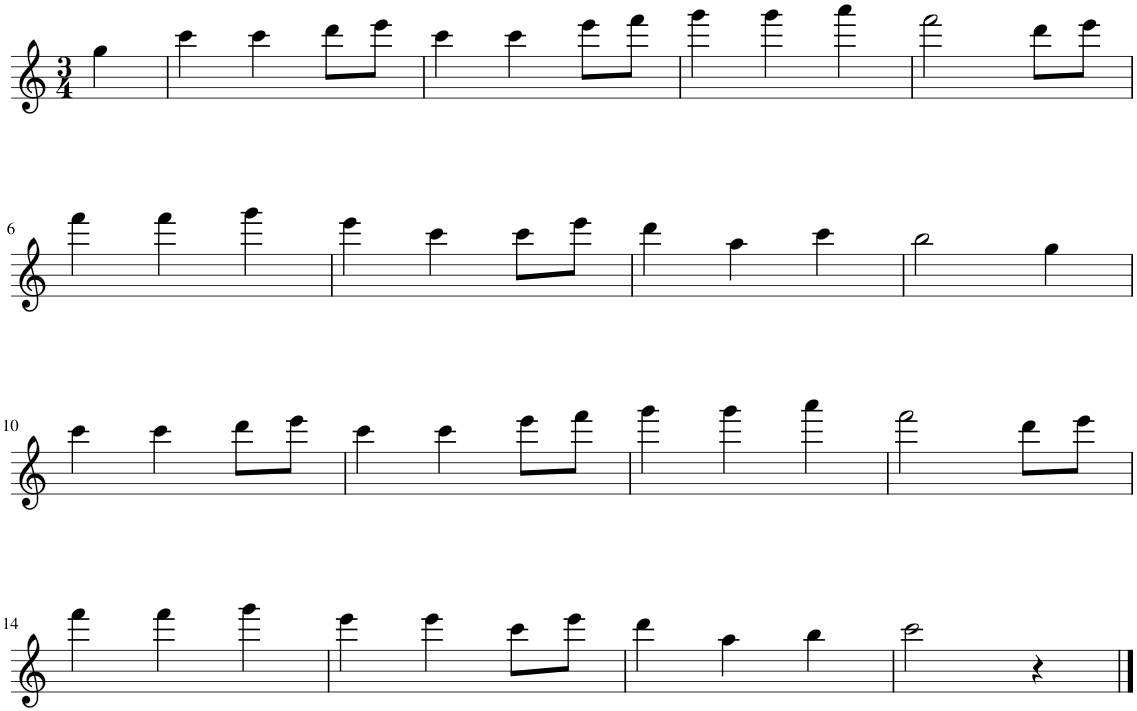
**kern
*part1
*staff1
*I"Piano, Flute
*clefG2
*k[]
*M3/4
=1
4gg\
=2
4ccc\
4ccc\
8ddd\L
8eee\J
=3
4ccc\
4ccc\
8eee\L
8fff\J
=4
4ggg\
4ggg\
4aaa\
=5
2fff\
8ddd\L
8eee\J
!!LO:LB:g=z
=6
4fff\
4fff\
4ggg\
=7
4eee\
4ccc\
8ccc\L
8eee\J
=8
4ddd\
4aa\
4ccc\
=9
2bb\
4gg\
!!LO:LB:g=z
=10
4ccc\
4ccc\
8ddd\L
8eee\J
=11
4ccc\
4ccc\
8eee\L
8fff\J
=12
4ggg\
4ggg\
4aaa\
=13
2fff\
8ddd\L
8eee\J
!!LO:LB:g=z
=14
4fff\
4fff\
4ggg\
=15
4eee\
4eee\
8ccc\L
8eee\J
=16
4ddd\
4aa\
4bb\
=17
2ccc\
4r
==
*-
